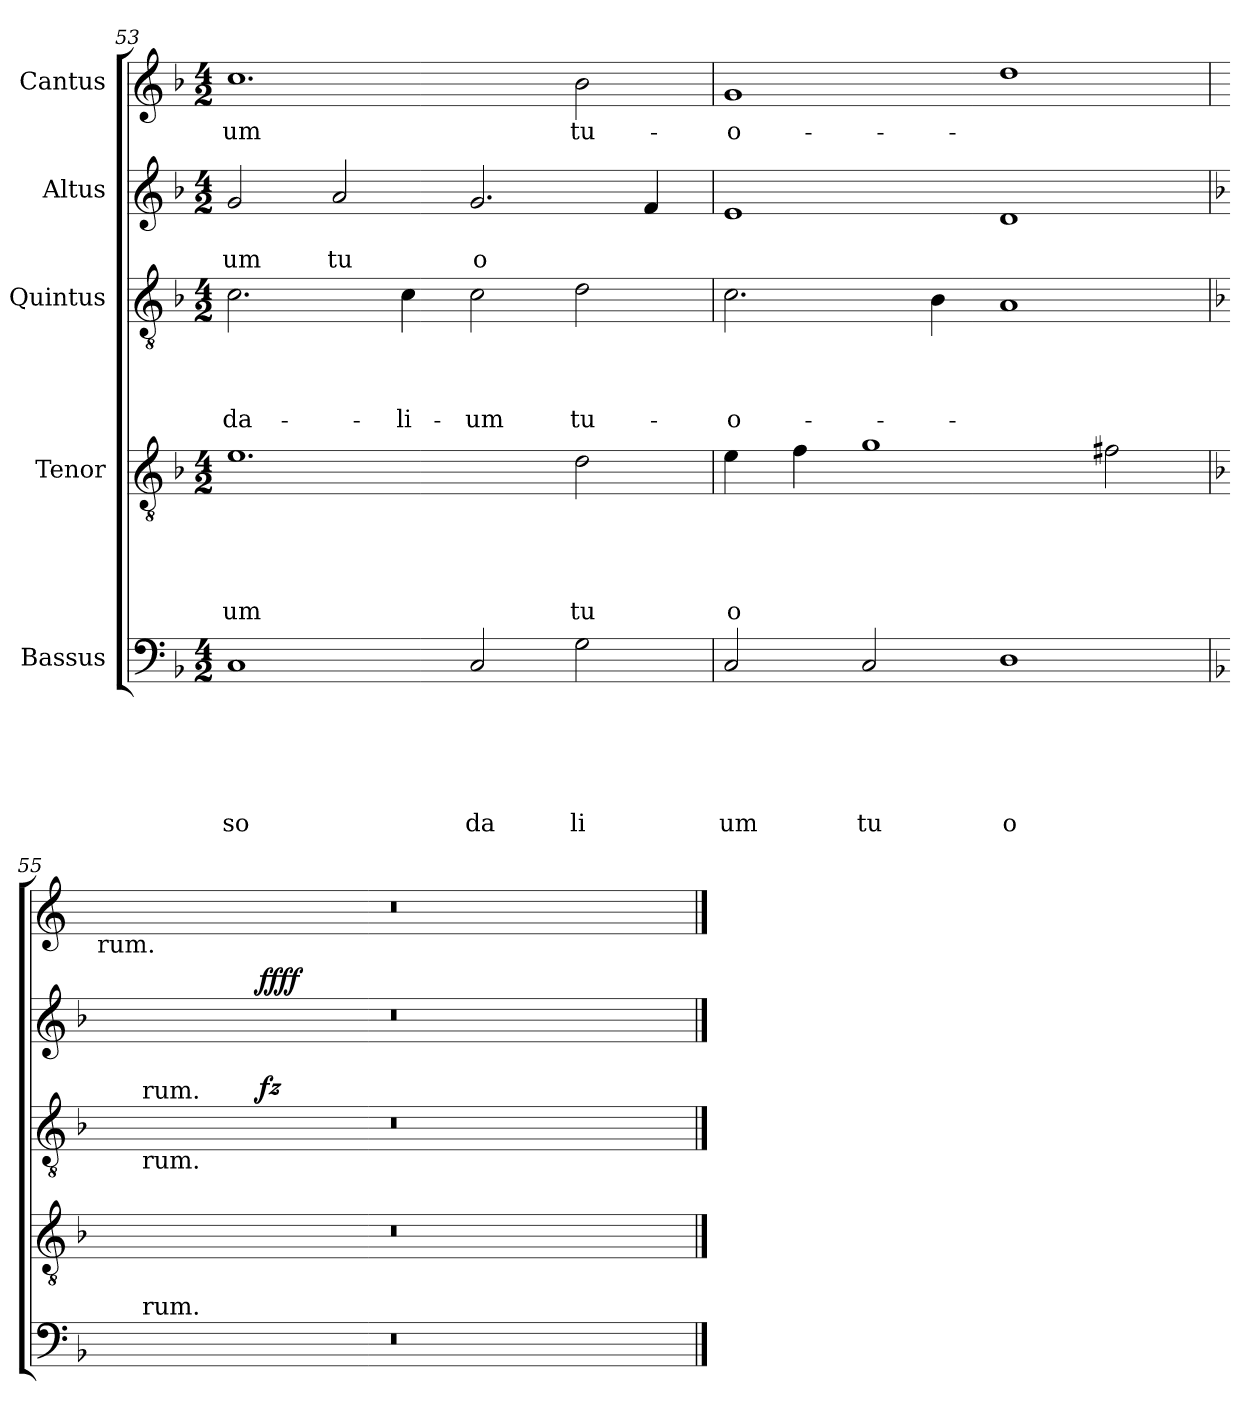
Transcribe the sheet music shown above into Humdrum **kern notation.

**kern	**text	**text	**text	**text	**text	**text	**kern	**text	**text	**text	**text	**text	**kern	**text	**text	**text	**text	**dynam	**kern	**text	**text	**dynam	**kern	**text
*part5	*part5	*part5	*part5	*part5	*part5	*part5	*part4	*part4	*part4	*part4	*part4	*part4	*part3	*part3	*part3	*part3	*part3	*part3	*part2	*part2	*part2	*part2	*part1	*part1
*staff5	*staff5	*staff5	*staff5	*staff5	*staff5	*staff5	*staff4	*staff4	*staff4	*staff4	*staff4	*staff4	*staff3	*staff3	*staff3	*staff3	*staff3	*staff3	*staff2	*staff2	*staff2	*staff2	*staff1	*staff1
*I"Bassus	*	*	*	*	*	*	*I"Tenor	*	*	*	*	*	*I"Quintus	*	*	*	*	*	*I"Altus	*	*	*	*I"Cantus	*
*clefF4	*	*	*	*	*	*	*clefGv2	*	*	*	*	*	*clefGv2	*	*	*	*	*	*clefG2	*	*	*	*clefG2	*
*k[b-]	*	*	*	*	*	*	*k[b-]	*	*	*	*	*	*k[b-]	*	*	*	*	*	*k[b-]	*	*	*	*k[b-]	*
*F:	*	*	*	*	*	*	*F:	*	*	*	*	*	*F:	*	*	*	*	*	*F:	*	*	*	*F:	*
*M4/2	*	*	*	*	*	*	*M4/2	*	*	*	*	*	*M4/2	*	*	*	*	*	*M4/2	*	*	*	*M4/2	*
=53	=53	=53	=53	=53	=53	=53	=53	=53	=53	=53	=53	=53	=53	=53	=53	=53	=53	=53	=53	=53	=53	=53	=53	=53
!	!	!	!	!	!	!LO:LY:b	!	!	!	!	!	!LO:LY:b	!	!	!	!	!LO:LY:b	!	!	!	!LO:LY:b	!	!	!LO:LY:b
1C	.	.	.	.	.	so	1.e	.	.	.	.	um	2.c\	.	.	.	-da-	.	2g/	.	um	.	1.cc	-um
!	!	!	!	!	!	!	!	!	!	!	!	!	!	!	!	!	!	!	!	!	!LO:LY:b	!	!	!
.	.	.	.	.	.	.	.	.	.	.	.	.	.	.	.	.	.	.	2a/	.	tu	.	.	.
!	!	!	!	!	!	!	!	!	!	!	!	!	!	!	!	!	!LO:LY:b	!	!	!	!	!	!	!
.	.	.	.	.	.	.	.	.	.	.	.	.	4c\	.	.	.	-li-	.	.	.	.	.	.	.
!	!	!	!	!	!	!LO:LY:b	!	!	!	!	!	!	!	!	!	!	!LO:LY:b	!	!	!	!LO:LY:b	!	!	!
2C/	.	.	.	.	.	da	.	.	.	.	.	.	2c\	.	.	.	-um	.	2.g/	.	o	.	.	.
!	!	!	!	!	!	!LO:LY:b	!	!	!	!	!	!LO:LY:b	!	!	!	!	!LO:LY:b	!	!	!	!	!	!	!LO:LY:b
2G\	.	.	.	.	.	li	2d\	.	.	.	.	tu	2d\	.	.	.	tu-	.	.	.	.	.	2b-\	tu-
.	.	.	.	.	.	.	.	.	.	.	.	.	.	.	.	.	.	.	4f/	.	.	.	.	.
=54	=54	=54	=54	=54	=54	=54	=54	=54	=54	=54	=54	=54	=54	=54	=54	=54	=54	=54	=54	=54	=54	=54	=54	=54
!	!	!	!	!	!	!LO:LY:b	!	!	!	!	!	!LO:LY:b	!	!	!	!	!LO:LY:b	!	!	!	!	!	!	!LO:LY:b:rj
2C/	.	.	.	.	.	um	4e\	.	.	.	.	o	2.c\	.	.	.	-o-	.	1e	.	.	.	1g	-o-
.	.	.	.	.	.	.	4f\	.	.	.	.	.	.	.	.	.	.	.	.	.	.	.	.	.
!	!	!	!	!	!	!LO:LY:b	!	!	!	!	!	!	!	!	!	!	!	!	!	!	!	!	!	!
2C/	.	.	.	.	.	tu	1g	.	.	.	.	.	.	.	.	.	.	.	.	.	.	.	.	.
.	.	.	.	.	.	.	.	.	.	.	.	.	4B-\	.	.	.	.	.	.	.	.	.	.	.
!	!	!	!	!	!	!LO:LY:b	!	!	!	!	!	!	!	!	!	!	!	!	!	!	!	!	!	!
1D	.	.	.	.	.	o	.	.	.	.	.	.	1A	.	.	.	.	.	1d	.	.	.	1dd	.
.	.	.	.	.	.	.	2f#\	.	.	.	.	.	.	.	.	.	.	.	.	.	.	.	.	.
=55	=55	=55	=55	=55	=55	=55	=55	=55	=55	=55	=55	=55	=55	=55	=55	=55	=55	=55	=55	=55	=55	=55	=55	=55
*	*	*	*	*	*	*	*	*	*	*	*	*	*	*	*	*	*	*	*	*	*	*	*k[]	*
*	*	*	*	*	*	*	*	*	*	*	*	*	*	*	*	*	*	*	*	*	*	*	*C:	*
*	*	*	*	*	*	*	*	*	*	*	*	*	*^	*	*	*	*	*	*^	*	*	*	*	*
!	!	!	!	!	!	!	!	!	!	!	!	!	!	!	!	!	!	!	!	!	!	!	!	!	!LO:TX:b:t=rum.	!
*^	*	*	*	*	*	*	*	*	*	*	*	*	*	*^	*	*	*	*	*	*	*	*	*	*	*	*
0r	16ryy	.	.	.	.	.	.	0r	.	.	.	.	.	0r	4ryy	16ryy	.	.	.	.	.	0r	4ryy	.	.	.	0r	.
.	64ryy	.	.	.	.	.	.	.	.	.	.	.	.	.	.	64ryy	.	.	.	.	.	.	.	.	.	.	.	.
!	!	!	!	!	!	!	!	!	!	!	!	!	!	!	!	!LO:TX:b:t=rum.	!	!	!	!	!	!	!	!	!	!	!	!
!	!	!	!	!	!	!	!	!	!	!	!	!	!	!	!	!LO:TX:a:t=rum.	!	!	!	!	!	!	!	!	!	!	!	!
!	!LO:TX:a:t=rum.	!	!	!	!	!	!	!	!	!	!	!	!	!	!	!	!	!	!	!	!	!	!	!	!	!	!	!
.	1ryy	.	.	.	.	.	.	.	.	.	.	.	.	.	.	1ryy	.	.	.	.	.	.	.	.	.	.	.	.
.	.	.	.	.	.	.	.	.	.	.	.	.	.	.	8ryy	.	.	.	.	.	.	.	8ryy	.	.	.	.	.
.	.	.	.	.	.	.	.	.	.	.	.	.	.	.	64ryy	.	.	.	.	.	.	.	64ryy	.	.	.	.	.
!	!	!	!	!	!	!	!	!	!	!	!	!	!	!	!	!	!	!	!	!	!LO:DY:b	!	!	!	!	!LO:DY:b	!	!
.	.	.	.	.	.	.	.	.	.	.	.	.	.	.	1ryy	.	.	.	.	.	fz	.	1ryy	.	.	ffff	.	.
.	2ryy	.	.	.	.	.	.	.	.	.	.	.	.	.	.	2ryy	.	.	.	.	.	.	.	.	.	.	.	.
.	.	.	.	.	.	.	.	.	.	.	.	.	.	.	2ryy	.	.	.	.	.	.	.	2ryy	.	.	.	.	.
.	4ryy	.	.	.	.	.	.	.	.	.	.	.	.	.	.	4ryy	.	.	.	.	.	.	.	.	.	.	.	.
.	8ryy	.	.	.	.	.	.	.	.	.	.	.	.	.	.	8ryy	.	.	.	.	.	.	.	.	.	.	.	.
.	.	.	.	.	.	.	.	.	.	.	.	.	.	.	16..ryy	.	.	.	.	.	.	.	16..ryy	.	.	.	.	.
.	32.ryy	.	.	.	.	.	.	.	.	.	.	.	.	.	.	32.ryy	.	.	.	.	.	.	.	.	.	.	.	.
*	*	*	*	*	*	*	*	*	*	*	*	*	*	*v	*v	*v	*	*	*	*	*	*	*	*	*	*	*	*
*v	*v	*	*	*	*	*	*	*	*	*	*	*	*	*	*	*	*	*	*	*v	*v	*	*	*	*	*
==	==	==	==	==	==	==	==	==	==	==	==	==	==	==	==	==	==	==	==	==	==	==	==	==
*-	*-	*-	*-	*-	*-	*-	*-	*-	*-	*-	*-	*-	*-	*-	*-	*-	*-	*-	*-	*-	*-	*-	*-	*-
